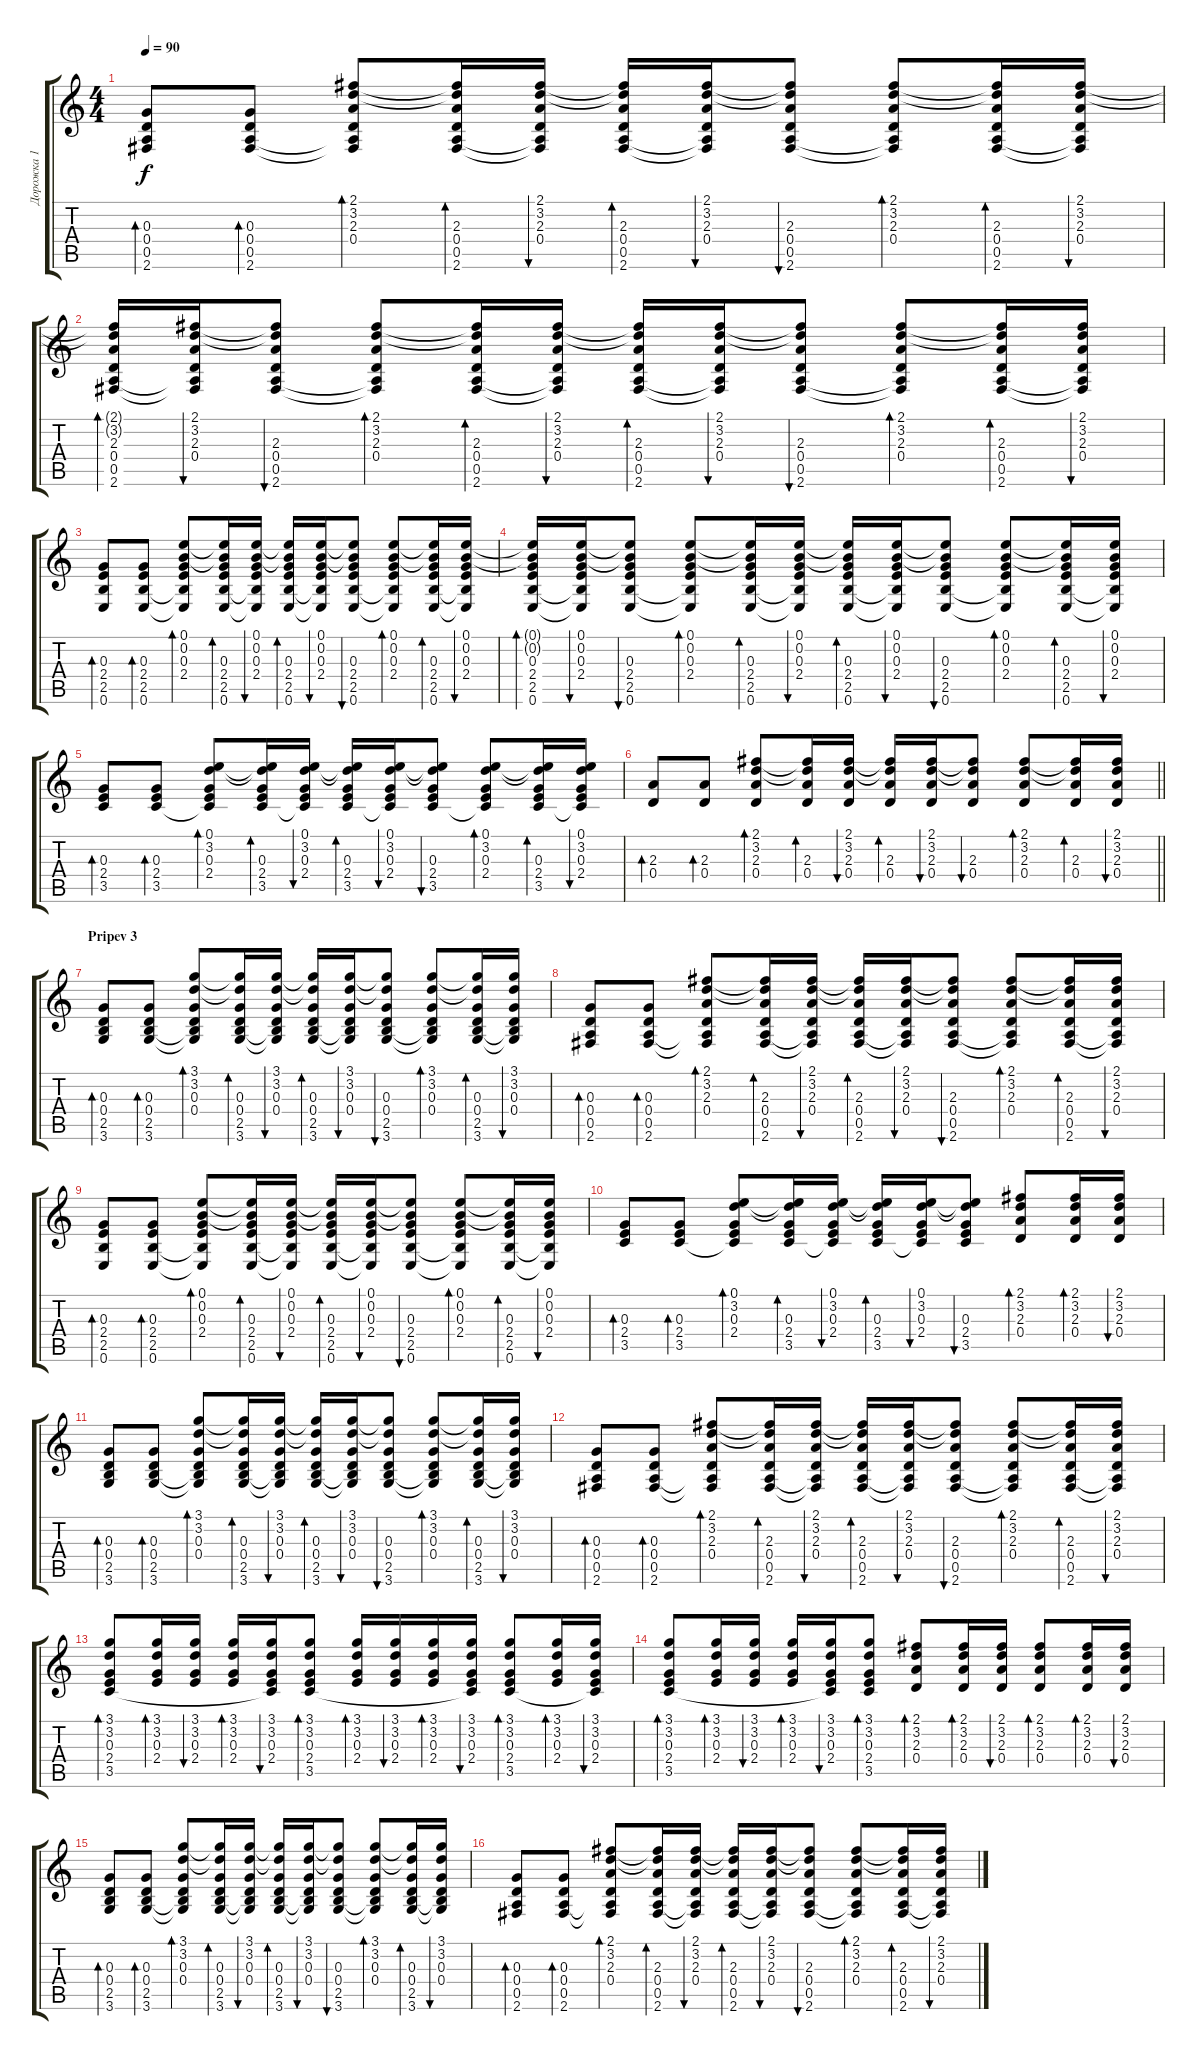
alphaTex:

\track ("Дорожка 1" "Дорожка 1") {instrument acousticguitarsteel}
\staff {score tabs}
\tuning (E4 B3 G3 D3 A2 E2) {hide}
\ts (4 4)
\tempo 90
\clef g2
\ks c
(0.3 0.4 0.5 2.6).8{bd 60 dy f} (0.3 0.4 0.5 2.6).8{bd 60} (2.1 3.2 2.3 0.4 0.5{t} 2.6{t}).8{bd 60} (2.1{t} 3.2{t} 2.3 0.4 0.5 2.6).16{bd 60} (2.1 3.2 2.3 0.4 0.5{t} 2.6{t}).16{bu 60} (2.1{t} 3.2{t} 2.3 0.4 0.5 2.6).16{bd 60} (2.1 3.2 2.3 0.4 0.5{t} 2.6{t}).16{bu 60} (2.1{t} 3.2{t} 2.3 0.4 0.5 2.6).8{bu 60} (2.1 3.2 2.3 0.4 0.5{t} 2.6{t}).8{bd 60} (2.1{t} 3.2{t} 2.3 0.4 0.5 2.6).16{bd 60} (2.1 3.2 2.3 0.4 0.5{t} 2.6{t}).16{bu 60} |
(2.1{t} 3.2{t} 2.3 0.4 0.5 2.6).16{bd 60} (2.1 3.2 2.3 0.4 0.5{t} 2.6{t}).16{bu 60} (2.1{t} 3.2{t} 2.3 0.4 0.5 2.6).8{bu 60} (2.1 3.2 2.3 0.4 0.5{t} 2.6{t}).8{bd 60} (2.1{t} 3.2{t} 2.3 0.4 0.5 2.6).16{bd 60} (2.1 3.2 2.3 0.4 0.5{t} 2.6{t}).16{bu 60} (2.1{t} 3.2{t} 2.3 0.4 0.5 2.6).16{bd 60} (2.1 3.2 2.3 0.4 0.5{t} 2.6{t}).16{bu 60} (2.1{t} 3.2{t} 2.3 0.4 0.5 2.6).8{bu 60} (2.1 3.2 2.3 0.4 0.5{t} 2.6{t}).8{bd 60} (2.1{t} 3.2{t} 2.3 0.4 0.5 2.6).16{bd 60} (2.1 3.2 2.3 0.4 0.5{t} 2.6{t}).16{bu 60} |
(0.3 2.4 2.5 0.6).8{bd 60} (0.3 2.4 2.5 0.6).8{bd 60} (0.1 0.2 0.3 2.4 2.5{t} 0.6{t}).8{bd 60} (0.1{t} 0.2{t} 0.3 2.4 2.5 0.6).16{bd 60} (0.1 0.2 0.3 2.4 2.5{t} 0.6{t}).16{bu 60} (0.1{t} 0.2{t} 0.3 2.4 2.5 0.6).16{bd 60} (0.1 0.2 0.3 2.4 2.5{t} 0.6{t}).16{bu 60} (0.1{t} 0.2{t} 0.3 2.4 2.5 0.6).8{bu 60} (0.1 0.2 0.3 2.4 2.5{t} 0.6{t}).8{bd 60} (0.1{t} 0.2{t} 0.3 2.4 2.5 0.6).16{bd 60} (0.1 0.2 0.3 2.4 2.5{t} 0.6{t}).16{bu 60} |
(0.1{t} 0.2{t} 0.3 2.4 2.5 0.6).16{bd 60} (0.1 0.2 0.3 2.4 2.5{t} 0.6{t}).16{bu 60} (0.1{t} 0.2{t} 0.3 2.4 2.5 0.6).8{bu 60} (0.1 0.2 0.3 2.4 2.5{t} 0.6{t}).8{bd 60} (0.1{t} 0.2{t} 0.3 2.4 2.5 0.6).16{bd 60} (0.1 0.2 0.3 2.4 2.5{t} 0.6{t}).16{bu 60} (0.1{t} 0.2{t} 0.3 2.4 2.5 0.6).16{bd 60} (0.1 0.2 0.3 2.4 2.5{t} 0.6{t}).16{bu 60} (0.1{t} 0.2{t} 0.3 2.4 2.5 0.6).8{bu 60} (0.1 0.2 0.3 2.4 2.5{t} 0.6{t}).8{bd 60} (0.1{t} 0.2{t} 0.3 2.4 2.5 0.6).16{bd 60} (0.1 0.2 0.3 2.4 2.5{t} 0.6{t}).16{bu 60} |
(0.3 2.4 3.5).8{bd 60} (0.3 2.4 3.5).8{bd 60} (0.1 3.2 0.3 2.4 3.5{t}).8{bd 60} (0.1{t} 3.2{t} 0.3 2.4 3.5).16{bd 60} (0.1 3.2 0.3 2.4 3.5{t}).16{bu 60} (0.1{t} 3.2{t} 0.3 2.4 3.5).16{bd 60} (0.1 3.2 0.3 2.4 3.5{t}).16{bu 60} (0.1{t} 3.2{t} 0.3 2.4 3.5).8{bu 60} (0.1 3.2 0.3 2.4 3.5{t}).8{bd 60} (0.1{t} 3.2{t} 0.3 2.4 3.5).16{bd 60} (0.1 3.2 0.3 2.4 3.5{t}).16{bu 60} |
\barLineRight lightlight
(2.3 0.4).8{bd 60} (2.3 0.4).8{bd 60} (2.1 3.2 2.3 0.4).8{bd 60} (2.1{t} 3.2{t} 2.3 0.4).16{bd 60} (2.1 3.2 2.3 0.4).16{bu 60} (2.1{t} 3.2{t} 2.3 0.4).16{bd 60} (2.1 3.2 2.3 0.4).16{bu 60} (2.1{t} 3.2{t} 2.3 0.4).8{bu 60} (2.1 3.2 2.3 0.4).8{bd 60} (2.1{t} 3.2{t} 2.3 0.4).16{bd 60} (2.1 3.2 2.3 0.4).16{bu 60} |
\section ("" "Pripev 3")
(0.3 0.4 2.5 3.6).8{bd 60} (0.3 0.4 2.5 3.6).8{bd 60} (3.1 3.2 0.3 0.4 2.5{t} 3.6{t}).8{bd 60} (3.1{t} 3.2{t} 0.3 0.4 2.5 3.6).16{bd 60} (3.1 3.2 0.3 0.4 2.5{t} 3.6{t}).16{bu 60} (3.1{t} 3.2{t} 0.3 0.4 2.5 3.6).16{bd 60} (3.1 3.2 0.3 0.4 2.5{t} 3.6{t}).16{bu 60} (3.1{t} 3.2{t} 0.3 0.4 2.5 3.6).8{bu 60} (3.1 3.2 0.3 0.4 2.5{t} 3.6{t}).8{bd 60} (3.1{t} 3.2{t} 0.3 0.4 2.5 3.6).16{bd 60} (3.1 3.2 0.3 0.4 2.5{t} 3.6{t}).16{bu 60} |
(0.3 0.4 0.5 2.6).8{bd 60} (0.3 0.4 0.5 2.6).8{bd 60} (2.1 3.2 2.3 0.4 0.5{t} 2.6{t}).8{bd 60} (2.1{t} 3.2{t} 2.3 0.4 0.5 2.6).16{bd 60} (2.1 3.2 2.3 0.4 0.5{t} 2.6{t}).16{bu 60} (2.1{t} 3.2{t} 2.3 0.4 0.5 2.6).16{bd 60} (2.1 3.2 2.3 0.4 0.5{t} 2.6{t}).16{bu 60} (2.1{t} 3.2{t} 2.3 0.4 0.5 2.6).8{bu 60} (2.1 3.2 2.3 0.4 0.5{t} 2.6{t}).8{bd 60} (2.1{t} 3.2{t} 2.3 0.4 0.5 2.6).16{bd 60} (2.1 3.2 2.3 0.4 0.5{t} 2.6{t}).16{bu 60} |
(0.3 2.4 2.5 0.6).8{bd 60} (0.3 2.4 2.5 0.6).8{bd 60} (0.1 0.2 0.3 2.4 2.5{t} 0.6{t}).8{bd 60} (0.1{t} 0.2{t} 0.3 2.4 2.5 0.6).16{bd 60} (0.1 0.2 0.3 2.4 2.5{t} 0.6{t}).16{bu 60} (0.1{t} 0.2{t} 0.3 2.4 2.5 0.6).16{bd 60} (0.1 0.2 0.3 2.4 2.5{t} 0.6{t}).16{bu 60} (0.1{t} 0.2{t} 0.3 2.4 2.5 0.6).8{bu 60} (0.1 0.2 0.3 2.4 2.5{t} 0.6{t}).8{bd 60} (0.1{t} 0.2{t} 0.3 2.4 2.5 0.6).16{bd 60} (0.1 0.2 0.3 2.4 2.5{t} 0.6{t}).16{bu 60} |
(0.3 2.4 3.5).8{bd 60} (0.3 2.4 3.5).8{bd 60} (0.1 3.2 0.3 2.4 3.5{t}).8{bd 60} (0.1{t} 3.2{t} 0.3 2.4 3.5).16{bd 60} (0.1 3.2 0.3 2.4 3.5{t}).16{bu 60} (0.1{t} 3.2{t} 0.3 2.4 3.5).16{bd 60} (0.1 3.2 0.3 2.4 3.5{t}).16{bu 60} (0.1{t} 3.2{t} 0.3 2.4 3.5).8{bu 60} (2.1 3.2 2.3 0.4).8{bd 60} (2.1 3.2 2.3 0.4).16{bd 60} (2.1 3.2 2.3 0.4).16{bu 60} |
(0.3 0.4 2.5 3.6).8{bd 60} (0.3 0.4 2.5 3.6).8{bd 60} (3.1 3.2 0.3 0.4 2.5{t} 3.6{t}).8{bd 60} (3.1{t} 3.2{t} 0.3 0.4 2.5 3.6).16{bd 60} (3.1 3.2 0.3 0.4 2.5{t} 3.6{t}).16{bu 60} (3.1{t} 3.2{t} 0.3 0.4 2.5 3.6).16{bd 60} (3.1 3.2 0.3 0.4 2.5{t} 3.6{t}).16{bu 60} (3.1{t} 3.2{t} 0.3 0.4 2.5 3.6).8{bu 60} (3.1 3.2 0.3 0.4 2.5{t} 3.6{t}).8{bd 60} (3.1{t} 3.2{t} 0.3 0.4 2.5 3.6).16{bd 60} (3.1 3.2 0.3 0.4 2.5{t} 3.6{t}).16{bu 60} |
(0.3 0.4 0.5 2.6).8{bd 60} (0.3 0.4 0.5 2.6).8{bd 60} (2.1 3.2 2.3 0.4 0.5{t} 2.6{t}).8{bd 60} (2.1{t} 3.2{t} 2.3 0.4 0.5 2.6).16{bd 60} (2.1 3.2 2.3 0.4 0.5{t} 2.6{t}).16{bu 60} (2.1{t} 3.2{t} 2.3 0.4 0.5 2.6).16{bd 60} (2.1 3.2 2.3 0.4 0.5{t} 2.6{t}).16{bu 60} (2.1{t} 3.2{t} 2.3 0.4 0.5 2.6).8{bu 60} (2.1 3.2 2.3 0.4 0.5{t} 2.6{t}).8{bd 60} (2.1{t} 3.2{t} 2.3 0.4 0.5 2.6).16{bd 60} (2.1 3.2 2.3 0.4 0.5{t} 2.6{t}).16{bu 60} |
(3.1 3.2 0.3 2.4 3.5).8{bd 60} (3.1 3.2 0.3 2.4).16{bd 60} (3.1 3.2 0.3 2.4).16{bu 60} (3.1 3.2 0.3 2.4).16{bd 60} (3.1 3.2 0.3 2.4 3.5{t}).16{bu 60} (3.1 3.2 0.3 2.4 3.5).8{bd 60} (3.1 3.2 0.3 2.4).16{bd 60} (3.1 3.2 0.3 2.4).16{bu 60} (3.1 3.2 0.3 2.4).16{bd 60} (3.1 3.2 0.3 2.4 3.5{t}).16{bu 60} (3.1 3.2 0.3 2.4 3.5).8{bd 60} (3.1 3.2 0.3 2.4).16{bd 60} (3.1 3.2 0.3 2.4 3.5{t}).16{bu 60} |
(3.1 3.2 0.3 2.4 3.5).8{bd 60} (3.1 3.2 0.3 2.4).16{bd 60} (3.1 3.2 0.3 2.4).16{bu 60} (3.1 3.2 0.3 2.4).16{bd 60} (3.1 3.2 0.3 2.4 3.5{t}).16{bu 60} (3.1 3.2 0.3 2.4 3.5).8{bd 60} (2.1 3.2 2.3 0.4).8{bd 60} (2.1 3.2 2.3 0.4).16{bd 60} (2.1 3.2 2.3 0.4).16{bu 60} (2.1 3.2 2.3 0.4).8{bd 60} (2.1 3.2 2.3 0.4).16{bd 60} (2.1 3.2 2.3 0.4).16{bu 60} |
(0.3 0.4 2.5 3.6).8{bd 60} (0.3 0.4 2.5 3.6).8{bd 60} (3.1 3.2 0.3 0.4 2.5{t} 3.6{t}).8{bd 60} (3.1{t} 3.2{t} 0.3 0.4 2.5 3.6).16{bd 60} (3.1 3.2 0.3 0.4 2.5{t} 3.6{t}).16{bu 60} (3.1{t} 3.2{t} 0.3 0.4 2.5 3.6).16{bd 60} (3.1 3.2 0.3 0.4 2.5{t} 3.6{t}).16{bu 60} (3.1{t} 3.2{t} 0.3 0.4 2.5 3.6).8{bu 60} (3.1 3.2 0.3 0.4 2.5{t} 3.6{t}).8{bd 60} (3.1{t} 3.2{t} 0.3 0.4 2.5 3.6).16{bd 60} (3.1 3.2 0.3 0.4 2.5{t} 3.6{t}).16{bu 60} |
(0.3 0.4 0.5 2.6).8{bd 60} (0.3 0.4 0.5 2.6).8{bd 60} (2.1 3.2 2.3 0.4 0.5{t} 2.6{t}).8{bd 60} (2.1{t} 3.2{t} 2.3 0.4 0.5 2.6).16{bd 60} (2.1 3.2 2.3 0.4 0.5{t} 2.6{t}).16{bu 60} (2.1{t} 3.2{t} 2.3 0.4 0.5 2.6).16{bd 60} (2.1 3.2 2.3 0.4 0.5{t} 2.6{t}).16{bu 60} (2.1{t} 3.2{t} 2.3 0.4 0.5 2.6).8{bu 60} (2.1 3.2 2.3 0.4 0.5{t} 2.6{t}).8{bd 60} (2.1{t} 3.2{t} 2.3 0.4 0.5 2.6).16{bd 60} (2.1 3.2 2.3 0.4 0.5{t} 2.6{t}).16{bu 60}
